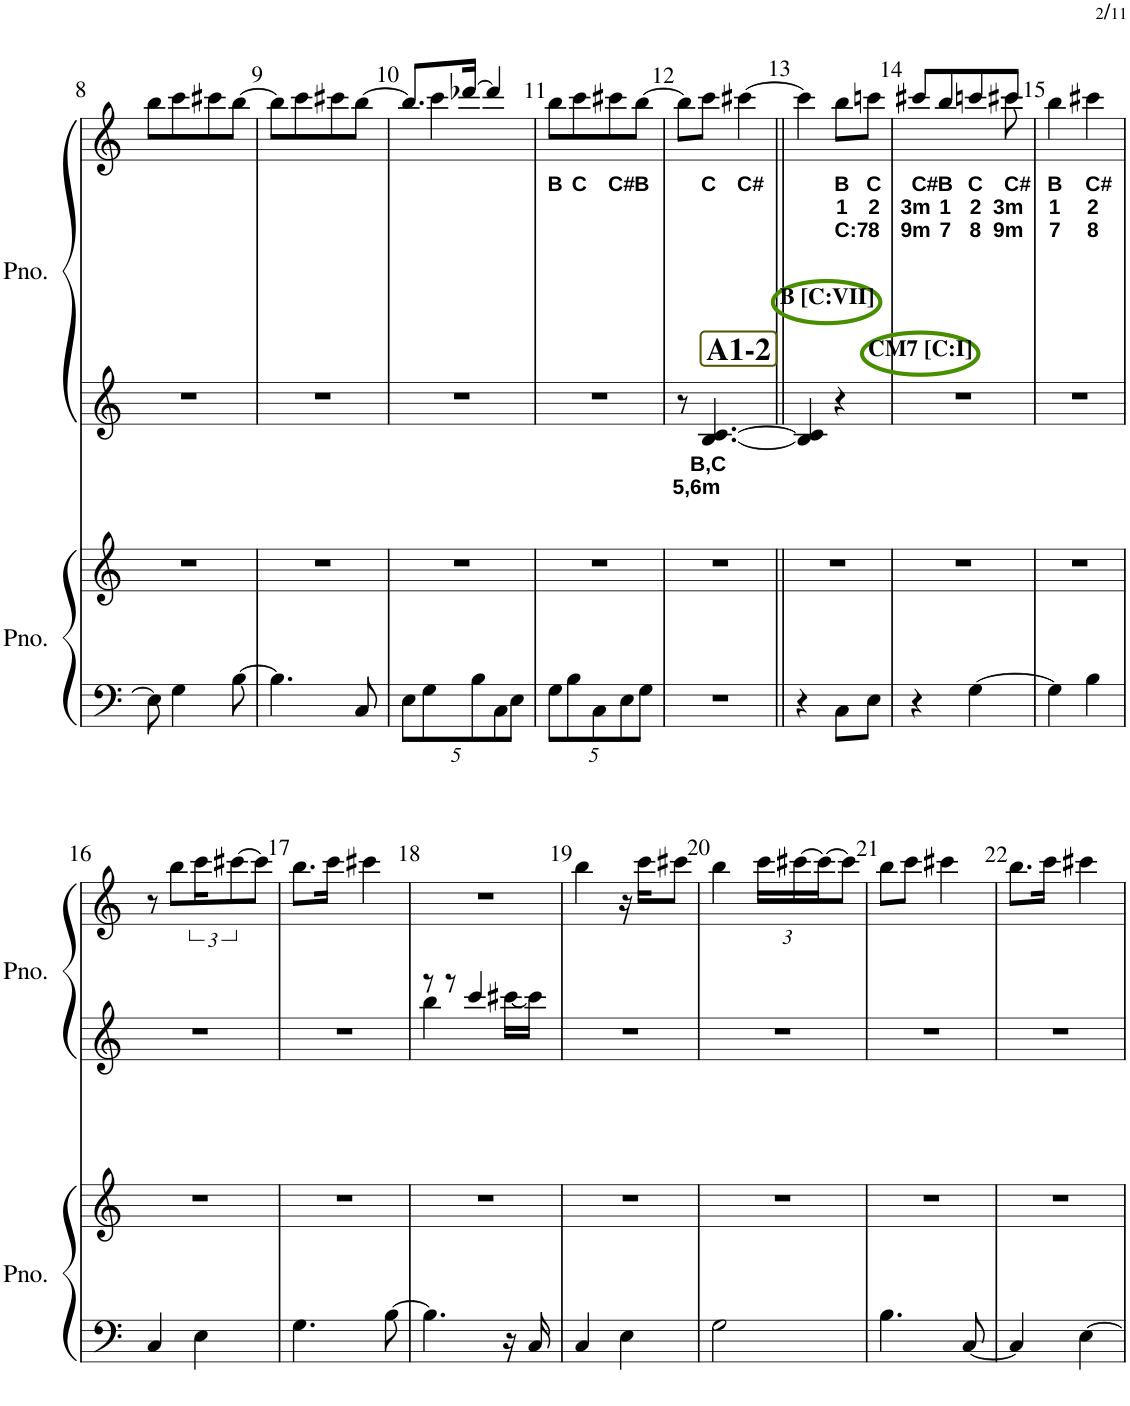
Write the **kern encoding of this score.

**kern	**kern	**kern	**text	**text	**kern	**text	**text	**text
*part2	*part2	*part1	*part1	*part1	*part1	*part1	*part1	*part1
*staff4	*staff3	*staff2	*staff2	*staff2	*staff1	*staff1	*staff1	*staff1
*I"ピアノ	*	*I"ピアノ	*	*	*	*	*	*
!!LO:PB:g=z
*clefF4	*clefG2	*clefG2	*	*	*clefG2	*	*	*
*k[]	*k[]	*k[]	*	*	*k[]	*	*	*
*M4/8	*M4/8	*M4/8	*	*	*M4/8	*	*	*
=8	=8	=8	=8	=8	=8	=8	=8	=8
8E\]	2r	2r	.	.	8bb\L	.	.	.
4G\	.	.	.	.	8ccc\	.	.	.
.	.	.	.	.	8ccc#X\	.	.	.
[8B\	.	.	.	.	[8bb\J	.	.	.
=9	=9	=9	=9	=9	=9	=9	=9	=9
4.B\]	2r	2r	.	.	8bb\L]	.	.	.
.	.	.	.	.	8ccc\	.	.	.
.	.	.	.	.	8ccc#X\	.	.	.
8C/	.	.	.	.	[8bb\J	.	.	.
=10	=10	=10	=10	=10	=10	=10	=10	=10
*Xbrackettup	*	*	*	*	*	*	*	*
*	*	*	*	*	*^	*	*	*
10E\L	2r	2r	.	.	8.bb/L]	8ryy	.	.	.
10G\	.	.	.	.	.	.	.	.	.
.	.	.	.	.	.	4ccc\	.	.	.
.	.	.	.	.	[16ddd-X/Jk	.	.	.	.
10B\	.	.	.	.	.	.	.	.	.
.	.	.	.	.	4ddd-/]	.	.	.	.
10C\	.	.	.	.	.	.	.	.	.
.	.	.	.	.	.	8ryy	.	.	.
10E\J	.	.	.	.	.	.	.	.	.
*	*	*	*	*	*v	*v	*	*	*
=11	=11	=11	=11	=11	=11	=11	=11	=11
!	!	!	!	!	!	!LO:LY:b	!	!
10G\L	2r	2r	.	.	8bb\L	B	.	.
10B\	.	.	.	.	.	.	.	.
!	!	!	!	!	!	!LO:LY:b	!	!
.	.	.	.	.	8ccc\	C	.	.
10C\	.	.	.	.	.	.	.	.
!	!	!	!	!	!	!LO:LY:b	!	!
.	.	.	.	.	8ccc#X\	C#	.	.
10E\	.	.	.	.	.	.	.	.
!	!	!	!	!	!	!LO:LY:b	!	!
.	.	.	.	.	[8bb\J	B	.	.
10G\J	.	.	.	.	.	.	.	.
=12	=12	=12	=12	=12	=12	=12	=12	=12
2r	2r	8r	.	.	8bb\L]	.	.	.
!	!	!	!LO:LY:b	!LO:LY:b	!	!LO:LY:b	!	!
.	.	[4.B/ [4.c/	B,C	5,6m	8ccc\J	C	.	.
!	!	!	!	!	!	!LO:LY:b	!	!
.	.	.	.	.	[4ccc#X\	C#	.	.
!!LO:REH:place=s1:b:B:cj:fs=15:t=A1-2
=13||	=13||	=13||	=13||	=13||	=13||	=13||	=13||	=13||
4r	2r	4B/] 4c/]	.	.	4ccc#\]	.	.	.
!	!	!	!	!	!LO:TX:b:B:t=B [C&colon;VII]	!	!	!
!	!	!	!	!	!LO:TX:b:B:t=CM7 [C&colon;I]	!	!	!
!	!	!	!	!	!	!LO:LY:b	!LO:LY:b	!LO:LY:b
8C\L	.	4r	.	.	8bb\L	B	1	C:7
!	!	!	!	!	!	!LO:LY:b	!LO:LY:b	!LO:LY:b
8E\J	.	.	.	.	8cccn\J	C	2	8
=14	=14	=14	=14	=14	=14	=14	=14	=14
!	!	!	!	!	!	!LO:LY:b	!LO:LY:b	!LO:LY:b
*	*	*	*	*	*^	*	*	*
4r	2r	2r	.	.	8ccc#X/L	4.ryy	C#	3m	9m
!	!	!	!	!	!	!	!LO:LY:b	!LO:LY:b	!LO:LY:b
.	.	.	.	.	8bb/	.	B	1	7
!	!	!	!	!	!	!	!LO:LY:b	!LO:LY:b	!LO:LY:b
[4G\	.	.	.	.	8cccn/	.	C	2	8
!	!	!	!	!	!	!	!LO:LY:b	!LO:LY:b	!LO:LY:b
.	.	.	.	.	8ccc#X/J	8ccc#\	C#	3m	9m
=15	=15	=15	=15	=15	=15	=15	=15	=15	=15
!	!	!	!	!	!	!	!LO:LY:b	!LO:LY:b	!LO:LY:b
*	*	*	*	*	*v	*v	*	*	*
4G\]	2r	2r	.	.	4bb\	B	1	7
!	!	!	!	!	!	!LO:LY:b	!LO:LY:b	!LO:LY:b
4B\	.	.	.	.	4ccc#X\	C#	2	8
!!LO:LB:g=z
=16	=16	=16	=16	=16	=16	=16	=16	=16
4C/	2r	2r	.	.	8r	.	.	.
.	.	.	.	.	8bb\L	.	.	.
4E\	.	.	.	.	24ccc\K	.	.	.
.	.	.	.	.	[12ccc#X\	.	.	.
.	.	.	.	.	8ccc#\J]	.	.	.
=17	=17	=17	=17	=17	=17	=17	=17	=17
4.G\	2r	2r	.	.	8.bb\L	.	.	.
.	.	.	.	.	16ccc\Jk	.	.	.
.	.	.	.	.	4ccc#X\	.	.	.
[8B\	.	.	.	.	.	.	.	.
=18	=18	=18	=18	=18	=18	=18	=18	=18
*	*	*^	*	*	*	*	*	*
4.B\]	2r	8r	4bb\	.	.	2r	.	.	.
.	.	8r	.	.	.	.	.	.	.
.	.	4ccc/	8ryy	.	.	.	.	.	.
16r	.	.	[16ccc#X\LL	.	.	.	.	.	.
16C/	.	.	16ccc#\JJ]	.	.	.	.	.	.
*	*	*v	*v	*	*	*	*	*	*
=19	=19	=19	=19	=19	=19	=19	=19	=19
4C/	2r	2r	.	.	4bb\	.	.	.
4E\	.	.	.	.	16r	.	.	.
.	.	.	.	.	16ccc\KL	.	.	.
.	.	.	.	.	8ccc#X\J	.	.	.
=20	=20	=20	=20	=20	=20	=20	=20	=20
2G\	2r	2r	.	.	4bb\	.	.	.
*	*	*	*	*	*Xbrackettup	*	*	*
.	.	.	.	.	24ccc\LL	.	.	.
.	.	.	.	.	[24ccc#X\	.	.	.
.	.	.	.	.	24ccc#\J_	.	.	.
.	.	.	.	.	8ccc#\J]	.	.	.
=21	=21	=21	=21	=21	=21	=21	=21	=21
4.B\	2r	2r	.	.	8bb\L	.	.	.
.	.	.	.	.	8ccc\J	.	.	.
.	.	.	.	.	4ccc#X\	.	.	.
[8C/	.	.	.	.	.	.	.	.
=22	=22	=22	=22	=22	=22	=22	=22	=22
4C/]	2r	2r	.	.	8.bb\L	.	.	.
.	.	.	.	.	16ccc\Jk	.	.	.
[4E\	.	.	.	.	4ccc#X\	.	.	.
=	=	=	=	=	=	=	=	=
*-	*-	*-	*-	*-	*-	*-	*-	*-
